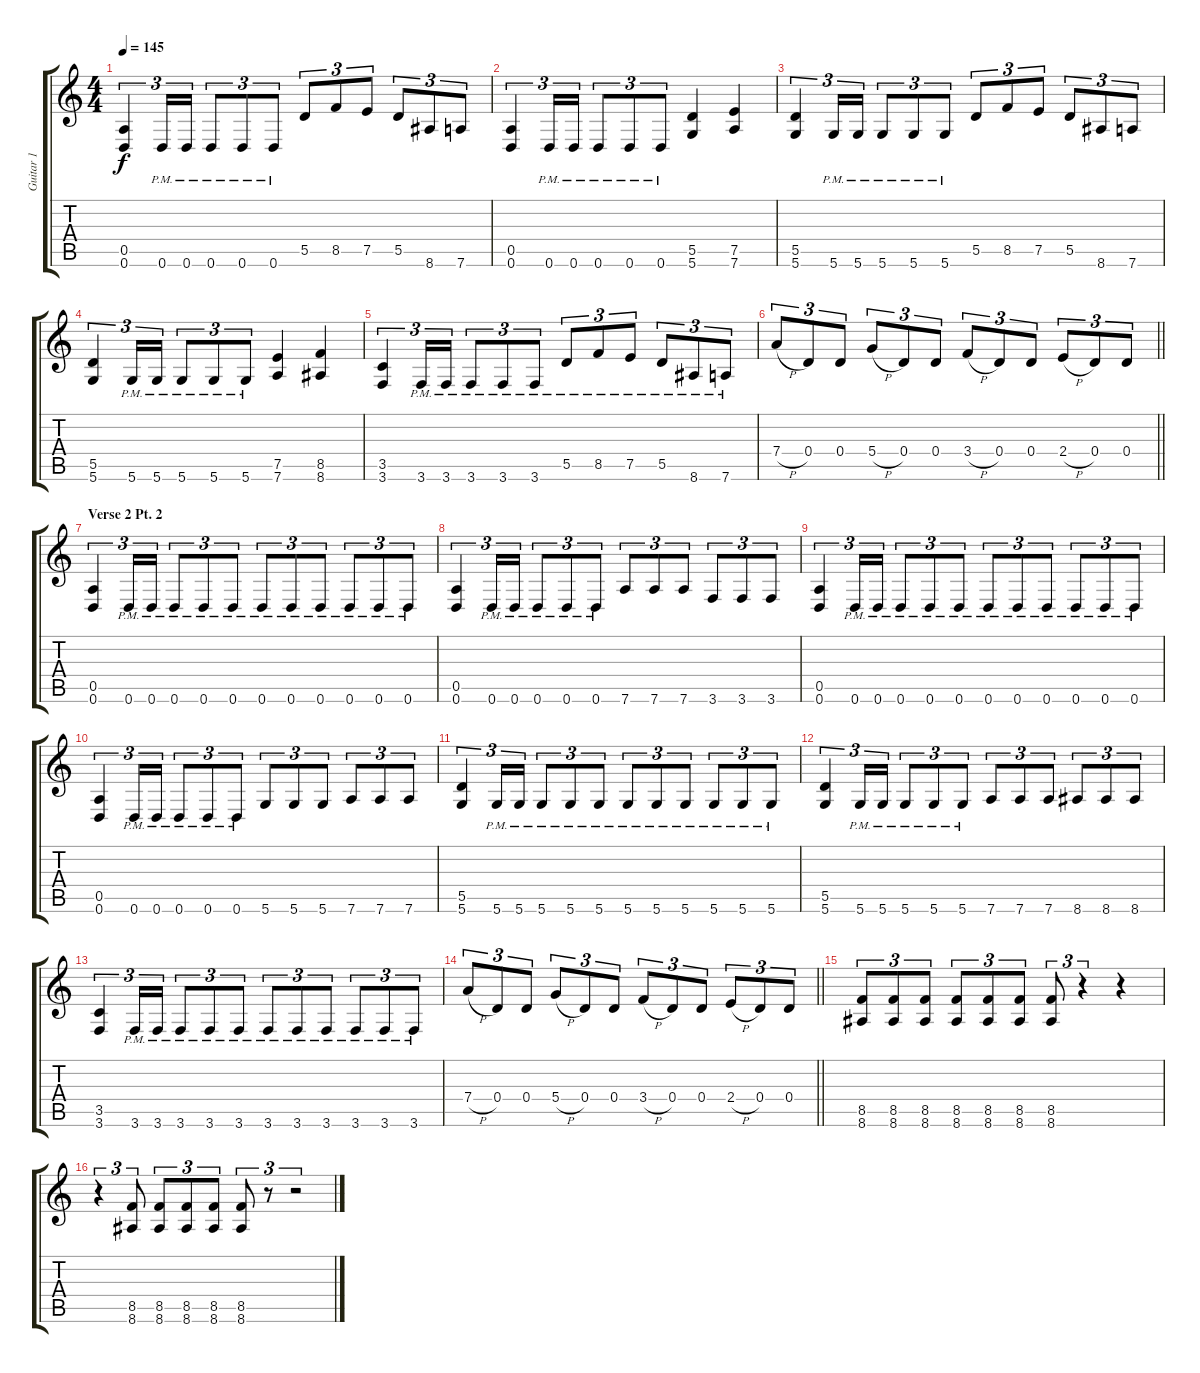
\track ("Guitar 1" "Guitar 1") {instrument distortionguitar}
\staff {score tabs}
\tuning (E4 B3 G3 D3 A2 D2) {hide}
\ts (4 4)
\tempo 145
\clef g2
\ks c
(0.5 0.6).4{tu (3 2) dy f} 0.6{pm}.16{tu (3 2)} 0.6{pm}.16{tu (3 2)} 0.6{pm}.8{tu (3 2)} 0.6{pm}.8{tu (3 2)} 0.6{pm}.8{tu (3 2)} 5.5.8{tu (3 2)} 8.5.8{tu (3 2)} 7.5.8{tu (3 2)} 5.5.8{tu (3 2)} 8.6.8{tu (3 2)} 7.6.8{tu (3 2)} |
(0.5 0.6).4{tu (3 2)} 0.6{pm}.16{tu (3 2)} 0.6{pm}.16{tu (3 2)} 0.6{pm}.8{tu (3 2)} 0.6{pm}.8{tu (3 2)} 0.6{pm}.8{tu (3 2)} (5.5 5.6).4 (7.5 7.6).4 |
(5.5 5.6).4{tu (3 2)} 5.6{pm}.16{tu (3 2)} 5.6{pm}.16{tu (3 2)} 5.6{pm}.8{tu (3 2)} 5.6{pm}.8{tu (3 2)} 5.6{pm}.8{tu (3 2)} 5.5.8{tu (3 2)} 8.5.8{tu (3 2)} 7.5.8{tu (3 2)} 5.5.8{tu (3 2)} 8.6.8{tu (3 2)} 7.6.8{tu (3 2)} |
(5.5 5.6).4{tu (3 2)} 5.6{pm}.16{tu (3 2)} 5.6{pm}.16{tu (3 2)} 5.6{pm}.8{tu (3 2)} 5.6{pm}.8{tu (3 2)} 5.6{pm}.8{tu (3 2)} (7.5 7.6).4 (8.5 8.6).4 |
(3.5 3.6).4{tu (3 2)} 3.6{pm}.16{tu (3 2)} 3.6{pm}.16{tu (3 2)} 3.6{pm}.8{tu (3 2)} 3.6{pm}.8{tu (3 2)} 3.6{pm}.8{tu (3 2)} 5.5{pm}.8{tu (3 2)} 8.5{pm}.8{tu (3 2)} 7.5{pm}.8{tu (3 2)} 5.5{pm}.8{tu (3 2)} 8.6{pm}.8{tu (3 2)} 7.6{pm}.8{tu (3 2)} |
\barLineRight lightlight
7.4{h}.8{tu (3 2)} 0.4.8{tu (3 2)} 0.4.8{tu (3 2)} 5.4{h}.8{tu (3 2)} 0.4.8{tu (3 2)} 0.4.8{tu (3 2)} 3.4{h}.8{tu (3 2)} 0.4.8{tu (3 2)} 0.4.8{tu (3 2)} 2.4{h}.8{tu (3 2)} 0.4.8{tu (3 2)} 0.4.8{tu (3 2)} |
\section ("" "Verse 2 Pt. 2")
(0.5 0.6).4{tu (3 2)} 0.6{pm}.16{tu (3 2)} 0.6{pm}.16{tu (3 2)} 0.6{pm}.8{tu (3 2)} 0.6{pm}.8{tu (3 2)} 0.6{pm}.8{tu (3 2)} 0.6{pm}.8{tu (3 2)} 0.6{pm}.8{tu (3 2)} 0.6{pm}.8{tu (3 2)} 0.6{pm}.8{tu (3 2)} 0.6{pm}.8{tu (3 2)} 0.6{pm}.8{tu (3 2)} |
(0.5 0.6).4{tu (3 2)} 0.6{pm}.16{tu (3 2)} 0.6{pm}.16{tu (3 2)} 0.6{pm}.8{tu (3 2)} 0.6{pm}.8{tu (3 2)} 0.6{pm}.8{tu (3 2)} 7.6.8{tu (3 2)} 7.6.8{tu (3 2)} 7.6.8{tu (3 2)} 3.6.8{tu (3 2)} 3.6.8{tu (3 2)} 3.6.8{tu (3 2)} |
(0.5 0.6).4{tu (3 2)} 0.6{pm}.16{tu (3 2)} 0.6{pm}.16{tu (3 2)} 0.6{pm}.8{tu (3 2)} 0.6{pm}.8{tu (3 2)} 0.6{pm}.8{tu (3 2)} 0.6{pm}.8{tu (3 2)} 0.6{pm}.8{tu (3 2)} 0.6{pm}.8{tu (3 2)} 0.6{pm}.8{tu (3 2)} 0.6{pm}.8{tu (3 2)} 0.6{pm}.8{tu (3 2)} |
(0.5 0.6).4{tu (3 2)} 0.6{pm}.16{tu (3 2)} 0.6{pm}.16{tu (3 2)} 0.6{pm}.8{tu (3 2)} 0.6{pm}.8{tu (3 2)} 0.6{pm}.8{tu (3 2)} 5.6.8{tu (3 2)} 5.6.8{tu (3 2)} 5.6.8{tu (3 2)} 7.6.8{tu (3 2)} 7.6.8{tu (3 2)} 7.6.8{tu (3 2)} |
(5.5 5.6).4{tu (3 2)} 5.6{pm}.16{tu (3 2)} 5.6{pm}.16{tu (3 2)} 5.6{pm}.8{tu (3 2)} 5.6{pm}.8{tu (3 2)} 5.6{pm}.8{tu (3 2)} 5.6{pm}.8{tu (3 2)} 5.6{pm}.8{tu (3 2)} 5.6{pm}.8{tu (3 2)} 5.6{pm}.8{tu (3 2)} 5.6{pm}.8{tu (3 2)} 5.6{pm}.8{tu (3 2)} |
(5.5 5.6).4{tu (3 2)} 5.6{pm}.16{tu (3 2)} 5.6{pm}.16{tu (3 2)} 5.6{pm}.8{tu (3 2)} 5.6{pm}.8{tu (3 2)} 5.6{pm}.8{tu (3 2)} 7.6.8{tu (3 2)} 7.6.8{tu (3 2)} 7.6.8{tu (3 2)} 8.6.8{tu (3 2)} 8.6.8{tu (3 2)} 8.6.8{tu (3 2)} |
(3.5 3.6).4{tu (3 2)} 3.6{pm}.16{tu (3 2)} 3.6{pm}.16{tu (3 2)} 3.6{pm}.8{tu (3 2)} 3.6{pm}.8{tu (3 2)} 3.6{pm}.8{tu (3 2)} 3.6{pm}.8{tu (3 2)} 3.6{pm}.8{tu (3 2)} 3.6{pm}.8{tu (3 2)} 3.6{pm}.8{tu (3 2)} 3.6{pm}.8{tu (3 2)} 3.6{pm}.8{tu (3 2)} |
\barLineRight lightlight
7.4{h}.8{tu (3 2)} 0.4.8{tu (3 2)} 0.4.8{tu (3 2)} 5.4{h}.8{tu (3 2)} 0.4.8{tu (3 2)} 0.4.8{tu (3 2)} 3.4{h}.8{tu (3 2)} 0.4.8{tu (3 2)} 0.4.8{tu (3 2)} 2.4{h}.8{tu (3 2)} 0.4.8{tu (3 2)} 0.4.8{tu (3 2)} |
(8.5 8.6).8{tu (3 2)} (8.5 8.6).8{tu (3 2)} (8.5 8.6).8{tu (3 2)} (8.5 8.6).8{tu (3 2)} (8.5 8.6).8{tu (3 2)} (8.5 8.6).8{tu (3 2)} (8.5 8.6).8{tu (3 2)} r.4{tu (3 2)} r.4 |
r.4{tu (3 2)} (8.5 8.6).8{tu (3 2)} (8.5 8.6).8{tu (3 2)} (8.5 8.6).8{tu (3 2)} (8.5 8.6).8{tu (3 2)} (8.5 8.6).8{tu (3 2)} r.8{tu (3 2)} r.2{tu (3 2)}
